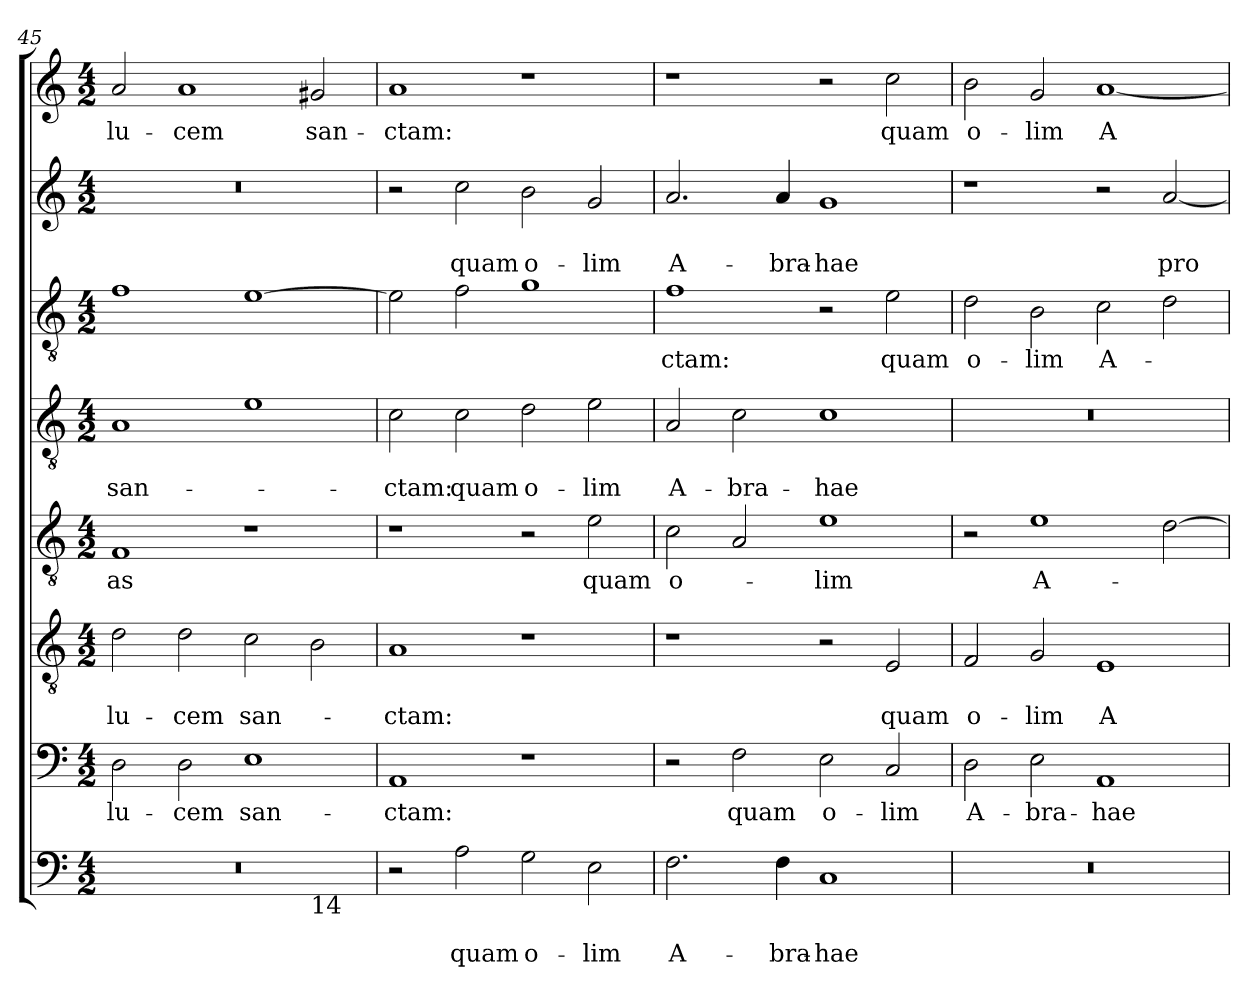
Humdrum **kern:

**kern	**text	**text	**kern	**text	**kern	**text	**text	**kern	**text	**kern	**text	**text	**kern	**text	**kern	**text	**text	**kern	**text
*part8	*part8	*part8	*part7	*part7	*part6	*part6	*part6	*part5	*part5	*part4	*part4	*part4	*part3	*part3	*part2	*part2	*part2	*part1	*part1
*staff8	*staff8	*staff8	*staff7	*staff7	*staff6	*staff6	*staff6	*staff5	*staff5	*staff4	*staff4	*staff4	*staff3	*staff3	*staff2	*staff2	*staff2	*staff1	*staff1
*clefF4	*	*	*clefF4	*	*clefGv2	*	*	*clefGv2	*	*clefGv2	*	*	*clefGv2	*	*clefG2	*	*	*clefG2	*
*k[]	*	*	*k[]	*	*k[]	*	*	*k[]	*	*k[]	*	*	*k[]	*	*k[]	*	*	*k[]	*
*C:	*	*	*C:	*	*C:	*	*	*C:	*	*C:	*	*	*C:	*	*C:	*	*	*C:	*
*M4/2	*	*	*M4/2	*	*M4/2	*	*	*M4/2	*	*M4/2	*	*	*M4/2	*	*M4/2	*	*	*M4/2	*
=45	=45	=45	=45	=45	=45	=45	=45	=45	=45	=45	=45	=45	=45	=45	=45	=45	=45	=45	=45
!	!	!	!	!LO:LY:b	!	!	!LO:LY:b	!	!LO:LY:b	!	!	!LO:LY:b	!	!	!	!	!	!	!LO:LY:b
*^	*	*	*	*	*	*	*	*	*	*	*	*	*	*	*	*	*	*	*
0r	1.ryy	.	.	2D\	lu-	2d\	.	lu-	1F	-as	1A	.	san-	1f	.	0r	.	.	2a/	lu-
!	!	!	!	!	!LO:LY:b	!	!	!LO:LY:b	!	!	!	!	!	!	!	!	!	!	!	!LO:LY:b
.	.	.	.	2D\	-cem	2d\	.	-cem	.	.	.	.	.	.	.	.	.	.	1a	-cem
!	!	!	!	!	!LO:LY:b	!	!	!LO:LY:b	!	!	!	!	!	!	!	!	!	!	!	!
.	.	.	.	1E	san-	2c\	.	san-	1r	.	1e	.	.	[1e	.	.	.	.	.	.
!	!LO:TX:b:t=14	!	!	!	!	!	!	!	!	!	!	!	!	!	!	!	!	!	!	!
!	!	!	!	!	!	!	!	!	!	!	!	!	!	!	!	!	!	!	!	!LO:LY:b
.	2ryy	.	.	.	.	2B\	.	.	.	.	.	.	.	.	.	.	.	.	2g#X/	san-
=46	=46	=46	=46	=46	=46	=46	=46	=46	=46	=46	=46	=46	=46	=46	=46	=46	=46	=46	=46	=46
!	!	!	!	!	!LO:LY:b	!	!	!LO:LY:b	!	!	!	!	!LO:LY:b	!	!	!	!	!	!	!LO:LY:b
*v	*v	*	*	*	*	*	*	*	*	*	*	*	*	*	*	*	*	*	*	*
2r	.	.	1AA	-ctam:	1A	.	-ctam:	1r	.	2c\	.	-ctam:	2e\]	.	2r	.	.	1a	-ctam:
!	!	!LO:LY:b	!	!	!	!	!	!	!	!	!	!LO:LY:b	!	!	!	!	!LO:LY:b	!	!
2A\	.	quam	.	.	.	.	.	.	.	2c\	.	quam	2f\	.	2cc\	.	quam	.	.
!	!	!LO:LY:b	!	!	!	!	!	!	!	!	!	!LO:LY:b	!	!	!	!	!LO:LY:b	!	!
2G\	.	o-	1r	.	1r	.	.	2r	.	2d\	.	o-	1g	.	2b\	.	o-	1r	.
!	!	!LO:LY:b	!	!	!	!	!	!	!LO:LY:b	!	!	!LO:LY:b	!	!	!	!	!LO:LY:b	!	!
2E\	.	-lim	.	.	.	.	.	2e\	quam	2e\	.	-lim	.	.	2g/	.	-lim	.	.
=47	=47	=47	=47	=47	=47	=47	=47	=47	=47	=47	=47	=47	=47	=47	=47	=47	=47	=47	=47
!	!	!LO:LY:b	!	!	!	!	!	!	!LO:LY:b	!	!	!LO:LY:b	!	!LO:LY:b	!	!	!LO:LY:b	!	!
2.F\	.	A-	2r	.	1r	.	.	2c\	o-	2A/	.	A-	1f	-ctam:	2.a/	.	A-	1r	.
!	!	!	!	!LO:LY:b	!	!	!	!	!	!	!	!LO:LY:b	!	!	!	!	!	!	!
.	.	.	2F\	quam	.	.	.	2A/	.	2c\	.	-bra-	.	.	.	.	.	.	.
!	!	!LO:LY:b	!	!	!	!	!	!	!	!	!	!	!	!	!	!	!LO:LY:b	!	!
4F\	.	-bra-	.	.	.	.	.	.	.	.	.	.	.	.	4a/	.	-bra-	.	.
!	!	!LO:LY:b	!	!LO:LY:b	!	!	!	!	!LO:LY:b	!	!	!LO:LY:b	!	!	!	!	!LO:LY:b	!	!
1C	.	-hae	2E\	o-	2r	.	.	1e	-lim	1c	.	-hae	2r	.	1g	.	-hae	2r	.
!	!	!	!	!LO:LY:b	!	!	!LO:LY:b	!	!	!	!	!	!	!LO:LY:b	!	!	!	!	!LO:LY:b
.	.	.	2C/	-lim	2E/	.	quam	.	.	.	.	.	2e\	quam	.	.	.	2cc\	quam
=48	=48	=48	=48	=48	=48	=48	=48	=48	=48	=48	=48	=48	=48	=48	=48	=48	=48	=48	=48
!	!	!	!	!LO:LY:b	!	!	!LO:LY:b	!	!	!	!	!	!	!LO:LY:b	!	!	!	!	!LO:LY:b
0r	.	.	2D\	A-	2F/	.	o-	2r	.	0r	.	.	2d\	o-	1r	.	.	2b\	o-
!	!	!	!	!LO:LY:b	!	!	!LO:LY:b	!	!LO:LY:b	!	!	!	!	!LO:LY:b	!	!	!	!	!LO:LY:b
.	.	.	2E\	-bra-	2G/	.	-lim	1e	A-	.	.	.	2B\	-lim	.	.	.	2g/	-lim
!	!	!	!	!LO:LY:b	!	!	!LO:LY:b	!	!	!	!	!	!	!LO:LY:b	!	!	!	!	!LO:LY:b
.	.	.	1AA	-hae	1E	.	A-	.	.	.	.	.	2c\	A-	2r	.	.	[1a	A-
!	!	!	!	!	!	!	!	!	!	!	!	!	!	!	!	!	!LO:LY:b	!	!
.	.	.	.	.	.	.	.	[2d\	.	.	.	.	2d\	.	[2a/	.	pro-	.	.
=	=	=	=	=	=	=	=	=	=	=	=	=	=	=	=	=	=	=	=
*-	*-	*-	*-	*-	*-	*-	*-	*-	*-	*-	*-	*-	*-	*-	*-	*-	*-	*-	*-
